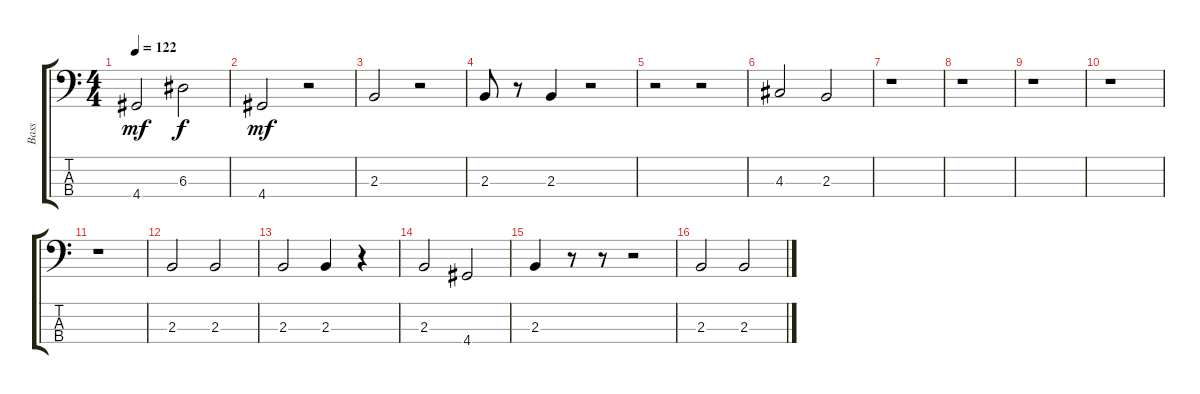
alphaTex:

\track ("Bass" "Bass") {instrument fretlessbass}
\staff {score tabs}
\tuning (G2 D2 A1 E1) {hide}
\ts (4 4)
\tempo 122
\clef f4
\ks c
4.4.2{dy mf} 6.3.2{dy f} |
4.4.2{dy mf} r.2 |
2.3.2 r.2 |
2.3.8 r.8 2.3.4 r.2 |
r.2 r.2 |
4.3.2 2.3.2 |
r.1 |
r.1 |
r.1 |
r.1 |
r.1 |
2.3.2 2.3.2 |
2.3.2 2.3.4 r.4 |
2.3.2 4.4.2 |
2.3.4 r.8 r.8 r.2 |
2.3.2 2.3.2
